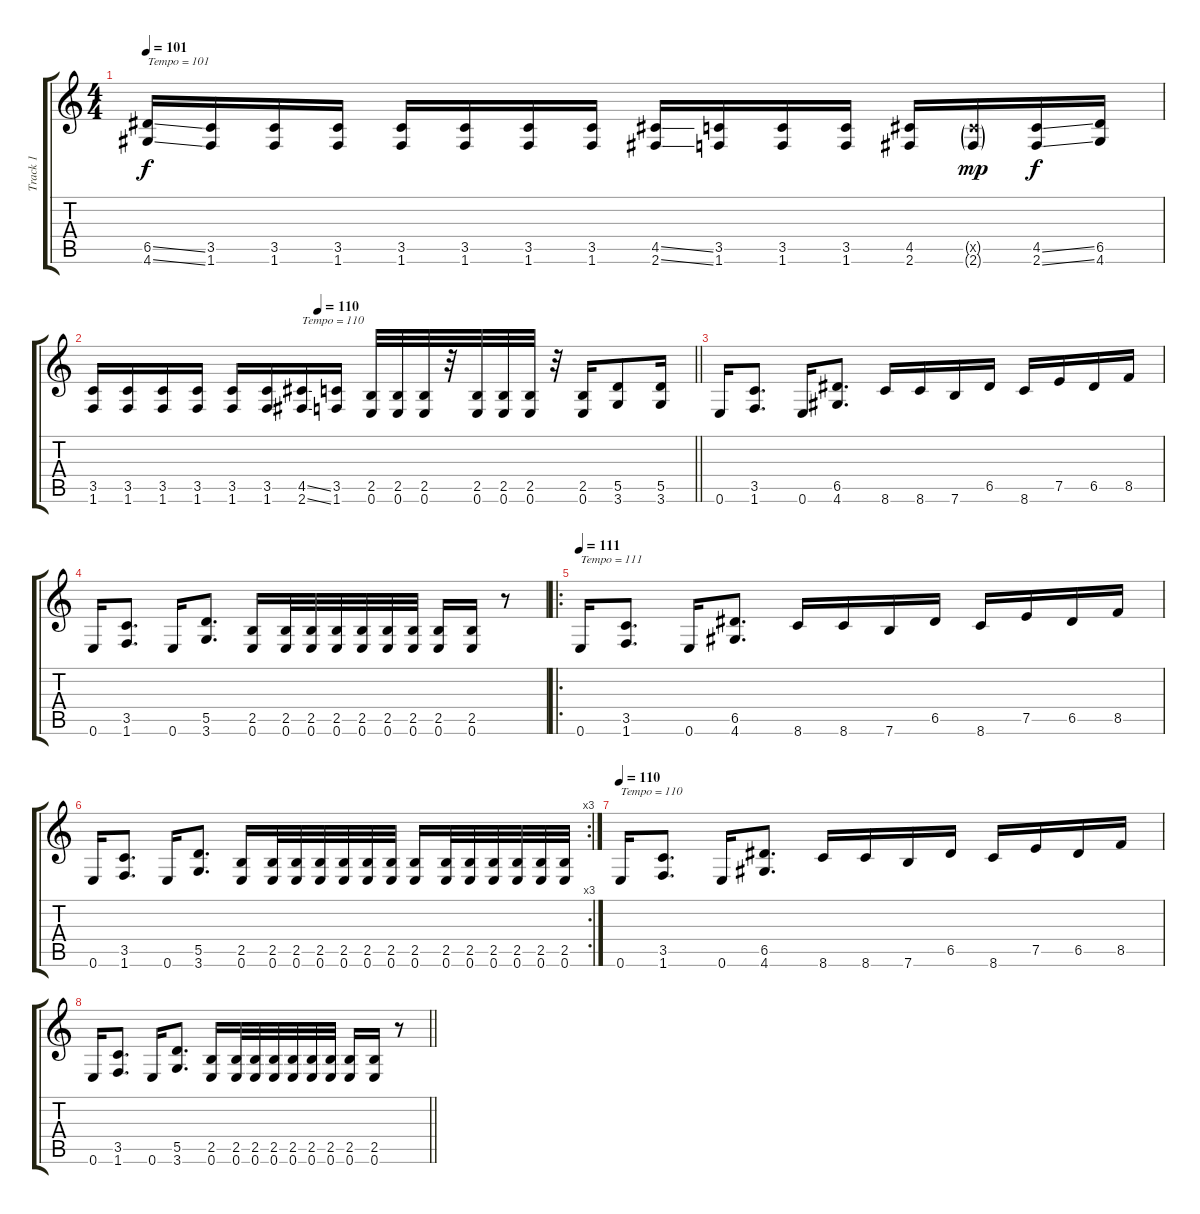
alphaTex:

\track ("Track 1" "Track 1") {instrument acousticguitarnylon}
\staff {score tabs}
\tuning (E4 B3 G3 D3 A2 E2) {hide}
\ts (4 4)
\tempo 101
\clef g2
\ks c
(6.5{ss} 4.6{ss}).16{txt "Tempo = 101" dy f} (3.5 1.6).16 (3.5 1.6).16 (3.5 1.6).16 (3.5 1.6).16 (3.5 1.6).16 (3.5 1.6).16 (3.5 1.6).16 (4.5{ss} 2.6{ss}).16 (3.5 1.6).16 (3.5 1.6).16 (3.5 1.6).16 (4.5 2.6).16 (4.5{g x} 2.6{g}).16{dy mp} (4.5{ss} 2.6{ss}).16{dy f} (6.5 4.6).16 |
\tempo (110 0.375)
\barLineRight lightlight
(3.5 1.6).16 (3.5 1.6).16 (3.5 1.6).16 (3.5 1.6).16 (3.5 1.6).16 (3.5 1.6).16 (4.5{ss} 2.6{ss}).16{txt "Tempo = 110"} (3.5 1.6).16 (2.5 0.6).32 (2.5 0.6).32 (2.5 0.6).32 r.32 (2.5 0.6).32 (2.5 0.6).32 (2.5 0.6).32 r.32 (2.5 0.6).16 (5.5 3.6).8 (5.5 3.6).16 |
0.6.16 (3.5 1.6).8{d} 0.6.16 (6.5 4.6).8{d} 8.6.16 8.6.16 7.6.16 6.5.16 8.6.16 7.5.16 6.5.16 8.5.16 |
0.6.16 (3.5 1.6).8{d} 0.6.16 (5.5 3.6).8{d} (2.5 0.6).16 (2.5 0.6).32 (2.5 0.6).32 (2.5 0.6).32 (2.5 0.6).32 (2.5 0.6).32 (2.5 0.6).32 (2.5 0.6).16 (2.5 0.6).16 r.8 |
\ro
\tempo 111
0.6.16{txt "Tempo = 111"} (3.5 1.6).8{d} 0.6.16 (6.5 4.6).8{d} 8.6.16 8.6.16 7.6.16 6.5.16 8.6.16 7.5.16 6.5.16 8.5.16 |
\rc 3
0.6.16 (3.5 1.6).8{d} 0.6.16 (5.5 3.6).8{d} (2.5 0.6).16 (2.5 0.6).32 (2.5 0.6).32 (2.5 0.6).32 (2.5 0.6).32 (2.5 0.6).32 (2.5 0.6).32 (2.5 0.6).16 (2.5 0.6).32 (2.5 0.6).32 (2.5 0.6).32 (2.5 0.6).32 (2.5 0.6).32 (2.5 0.6).32 |
\tempo 110
0.6.16{txt "Tempo = 110"} (3.5 1.6).8{d} 0.6.16 (6.5 4.6).8{d} 8.6.16 8.6.16 7.6.16 6.5.16 8.6.16 7.5.16 6.5.16 8.5.16 |
\barLineRight lightlight
0.6.16 (3.5 1.6).8{d} 0.6.16 (5.5 3.6).8{d} (2.5 0.6).16 (2.5 0.6).32 (2.5 0.6).32 (2.5 0.6).32 (2.5 0.6).32 (2.5 0.6).32 (2.5 0.6).32 (2.5 0.6).16 (2.5 0.6).16 r.8
